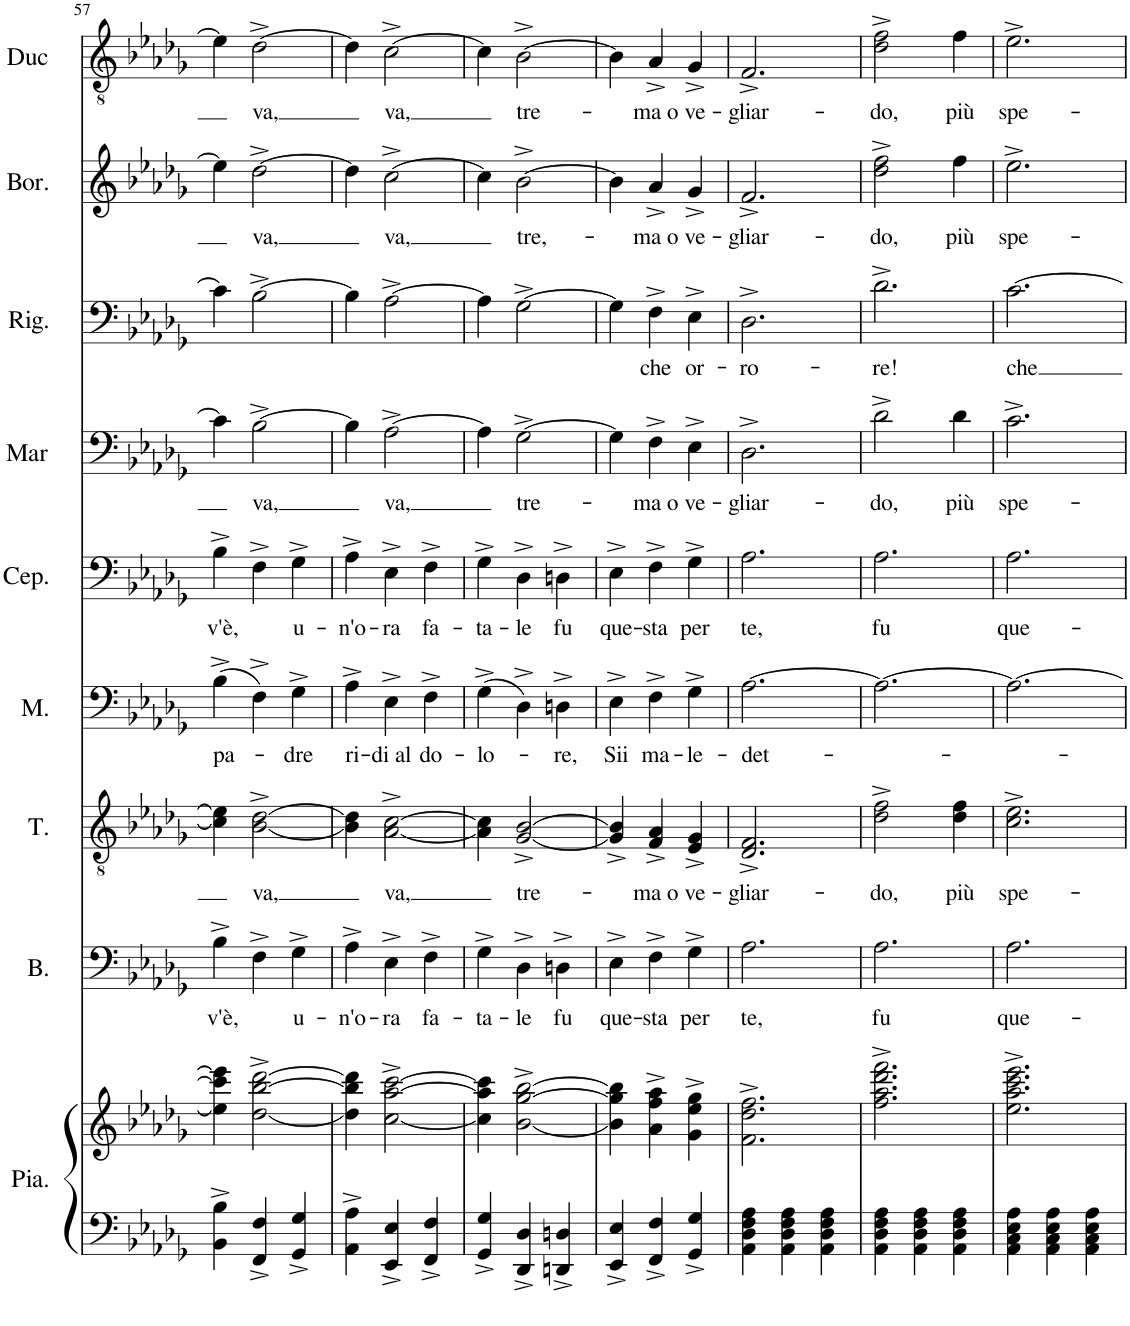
**kern	**kern	**kern	**text	**kern	**text	**kern	**text	**kern	**text	**kern	**text	**kern	**text	**kern	**text	**kern	**text
*part9	*part9	*part8	*part8	*part7	*part7	*part6	*part6	*part5	*part5	*part4	*part4	*part3	*part3	*part2	*part2	*part1	*part1
*staff10	*staff9	*staff8	*staff8	*staff7	*staff7	*staff6	*staff6	*staff5	*staff5	*staff4	*staff4	*staff3	*staff3	*staff2	*staff2	*staff1	*staff1
*I"Piano	*	*I"Basses	*	*I"Ténors	*	*I"Monterone	*	*I"Ceprano	*	*I"Marulo	*	*I"Rigoletto	*	*I"Borsa	*	*I"Duc	*
*I'Pia.	*	*I'B.	*	*I'T.	*	*I'M.	*	*I'Cep.	*	*I'Mar	*	*I'Rig.	*	*I'Bor.	*	*I'Duc	*
!!LO:PB:g=z
*clefF4	*clefG2	*clefF4	*	*clefGv2	*	*clefF4	*	*clefF4	*	*clefF4	*	*clefF4	*	*clefG2	*	*clefGv2	*
*k[b-e-a-d-g-]	*k[b-e-a-d-g-]	*k[b-e-a-d-g-]	*	*k[b-e-a-d-g-]	*	*k[b-e-a-d-g-]	*	*k[b-e-a-d-g-]	*	*k[b-e-a-d-g-]	*	*k[b-e-a-d-g-]	*	*k[b-e-a-d-g-]	*	*k[b-e-a-d-g-]	*
*M3/4	*M3/4	*M3/4	*	*M3/4	*	*M3/4	*	*M3/4	*	*M3/4	*	*M3/4	*	*M3/4	*	*M3/4	*
=57	=57	=57	=57	=57	=57	=57	=57	=57	=57	=57	=57	=57	=57	=57	=57	=57	=57
!	!	!	!LO:LY:b	!	!	!	!LO:LY:b	!	!LO:LY:b	!	!	!	!	!	!	!	!
4BB-\^ 4B-\^	4ee-\] 4ccc\] 4eee-\]	4B-^\	v'è,	4c\] 4e-\]	.	(4B-^\	pa-	4B-^\	v'è,	4c\]	.	4c\]	.	4ee-\]	.	4e-\]	.
!	!	!	!	!	!LO:LY:b	!	!	!	!	!	!LO:LY:b	!	!	!	!LO:LY:b	!	!LO:LY:b
4FF/^ 4F/^	[2dd-\^ [2bb-\^ [2ddd-\^	4F^\	.	[2B-\^ [2d-\^	va,	4F^\)	.	4F^\	.	[2B-^\	va,	[2B-^\	.	[2dd-^\	va,	[2d-^\	va,
!	!	!	!LO:LY:b	!	!	!	!LO:LY:b	!	!LO:LY:b	!	!	!	!	!	!	!	!
4GG-/^ 4G-/^	.	4G-^\	u-	.	.	4G-^\	-dre	4G-^\	u-	.	.	.	.	.	.	.	.
=58	=58	=58	=58	=58	=58	=58	=58	=58	=58	=58	=58	=58	=58	=58	=58	=58	=58
!	!	!	!LO:LY:b	!	!	!	!LO:LY:b	!	!LO:LY:b	!	!	!	!	!	!	!	!
4AA-\^ 4A-\^	4dd-\] 4bb-\] 4ddd-\]	4A-^\	-n'o-	4B-\] 4d-\]	.	4A-^\	ri-	4A-^\	-n'o-	4B-\]	.	4B-\]	.	4dd-\]	.	4d-\]	.
!	!	!	!LO:LY:b	!	!LO:LY:b	!	!LO:LY:b	!	!LO:LY:b	!	!LO:LY:b	!	!	!	!LO:LY:b	!	!LO:LY:b
4EE-/^ 4E-/^	[2cc\^ [2aa-\^ [2ccc\^	4E-^\	-ra	[2A-\^ [2c\^	va,	4E-^\	-di al	4E-^\	-ra	[2A-^\	va,	[2A-^\	.	[2cc^\	va,	[2c^\	va,
!	!	!	!LO:LY:b	!	!	!	!LO:LY:b	!	!LO:LY:b	!	!	!	!	!	!	!	!
4FF/^ 4F/^	.	4F^\	fa-	.	.	4F^\	do-	4F^\	fa-	.	.	.	.	.	.	.	.
=59	=59	=59	=59	=59	=59	=59	=59	=59	=59	=59	=59	=59	=59	=59	=59	=59	=59
!	!	!	!LO:LY:b	!	!	!	!LO:LY:b	!	!LO:LY:b	!	!	!	!	!	!	!	!
4GG-/^ 4G-/^	4cc\] 4aa-\] 4ccc\]	4G-^\	-ta-	4A-\] 4c\]	.	(4G-^\	-lo-	4G-^\	-ta-	4A-\]	.	4A-\]	.	4cc\]	.	4c\]	.
!	!	!	!LO:LY:b	!	!LO:LY:b	!	!	!	!LO:LY:b	!	!LO:LY:b	!	!	!	!LO:LY:b	!	!LO:LY:b
4DD-/^ 4D-/^	[2b-\^ [2gg-\^ [2bb-\^	4D-^\	-le	[2G-/^ [2B-/^	tre-	4D-^\)	.	4D-^\	-le	[2G-^\	tre-	[2G-^\	.	[2b-^\	tre,-	[2B-^\	tre-
!	!	!	!LO:LY:b	!	!	!	!LO:LY:b	!	!LO:LY:b	!	!	!	!	!	!	!	!
4DDn/^ 4Dn/^	.	4Dn^\	fu	.	.	4Dn^\	-re,	4Dn^\	fu	.	.	.	.	.	.	.	.
=60	=60	=60	=60	=60	=60	=60	=60	=60	=60	=60	=60	=60	=60	=60	=60	=60	=60
!	!	!	!LO:LY:b	!	!	!	!LO:LY:b	!	!LO:LY:b	!	!	!	!	!	!	!	!
4EE-/^ 4E-/^	4b-\] 4gg-\] 4bb-\]	4E-^\	que-	4G-/]^ 4B-/]^	.	4E-^\	Sii	4E-^\	que-	4G-\]	.	4G-\]	.	4b-\]	.	4B-\]	.
!	!	!	!LO:LY:b	!	!LO:LY:b	!	!LO:LY:b	!	!LO:LY:b	!	!LO:LY:b	!	!LO:LY:b	!	!LO:LY:b	!	!LO:LY:b
4FF/^ 4F/^	4a-\^ 4ff\^ 4aa-\^	4F^\	-sta	4F/^ 4A-/^	-ma o	4F^\	ma-	4F^\	-sta	4F^\	-ma o	4F^\	che	4a-^/	-ma o	4A-^/	-ma o
!	!	!	!LO:LY:b	!	!LO:LY:b	!	!LO:LY:b	!	!LO:LY:b	!	!LO:LY:b	!	!LO:LY:b	!	!LO:LY:b	!	!LO:LY:b
4GG-/^ 4G-/^	4g-\^ 4ee-\^ 4gg-\^	4G-^\	per	4E-/^ 4G-/^	ve-	4G-^\	-le-	4G-^\	per	4E-^\	ve-	4E-^\	or-	4g-^/	ve-	4G-^/	ve-
=61	=61	=61	=61	=61	=61	=61	=61	=61	=61	=61	=61	=61	=61	=61	=61	=61	=61
!	!	!	!LO:LY:b	!	!LO:LY:b	!	!LO:LY:b	!	!LO:LY:b	!	!LO:LY:b	!	!LO:LY:b	!	!LO:LY:b	!	!LO:LY:b
4AA-\ 4D-\ 4F\ 4A-\	2.f\^ 2.dd-\^ 2.ff\^	2.A-\	te,	2.D-/^ 2.F/^	-gliar-	[2.A-\	-det-	2.A-\	te,	2.D-^\	-gliar-	2.D-^\	-ro-	2.f^/	-gliar-	2.F^/	-gliar-
4AA-\ 4D-\ 4F\ 4A-\	.	.	.	.	.	.	.	.	.	.	.	.	.	.	.	.	.
4AA-\ 4D-\ 4F\ 4A-\	.	.	.	.	.	.	.	.	.	.	.	.	.	.	.	.	.
=62	=62	=62	=62	=62	=62	=62	=62	=62	=62	=62	=62	=62	=62	=62	=62	=62	=62
!	!	!	!LO:LY:b	!	!LO:LY:b	!	!	!	!LO:LY:b	!	!LO:LY:b	!	!LO:LY:b	!	!LO:LY:b	!	!LO:LY:b
4AA-\ 4D-\ 4F\ 4A-\	2.ff\^ 2.aa-\^ 2.ddd-\^ 2.fff\^	2.A-\	fu	2d-\^ 2f\^	-do,	2.A-\_	.	2.A-\	fu	2d-^\	-do,	2.d-^\	-re!	2dd-\^ 2ff\^	-do,	2d-\^ 2f\^	-do,
4AA-\ 4D-\ 4F\ 4A-\	.	.	.	.	.	.	.	.	.	.	.	.	.	.	.	.	.
!	!	!	!	!	!LO:LY:b	!	!	!	!	!	!LO:LY:b	!	!	!	!LO:LY:b	!	!LO:LY:b
4AA-\ 4D-\ 4F\ 4A-\	.	.	.	4d-\ 4f\	più	.	.	.	.	4d-\	più	.	.	4ff\	più	4f\	più
=63	=63	=63	=63	=63	=63	=63	=63	=63	=63	=63	=63	=63	=63	=63	=63	=63	=63
!	!	!	!LO:LY:b	!	!LO:LY:b	!	!	!	!LO:LY:b	!	!LO:LY:b	!	!LO:LY:b	!	!LO:LY:b	!	!LO:LY:b
4AA-\ 4C\ 4E-\ 4A-\	2.ee-\^ 2.aa-\^ 2.ccc\^ 2.eee-\^	2.A-\	que-	2.c\^ 2.e-\^	spe-	2.A-\_	.	2.A-\	que-	2.c^\	spe-	[2.c\	che	2.ee-^\	spe-	2.e-^\	spe-
4AA-\ 4C\ 4E-\ 4A-\	.	.	.	.	.	.	.	.	.	.	.	.	.	.	.	.	.
4AA-\ 4C\ 4E-\ 4A-\	.	.	.	.	.	.	.	.	.	.	.	.	.	.	.	.	.
=	=	=	=	=	=	=	=	=	=	=	=	=	=	=	=	=	=
*-	*-	*-	*-	*-	*-	*-	*-	*-	*-	*-	*-	*-	*-	*-	*-	*-	*-
